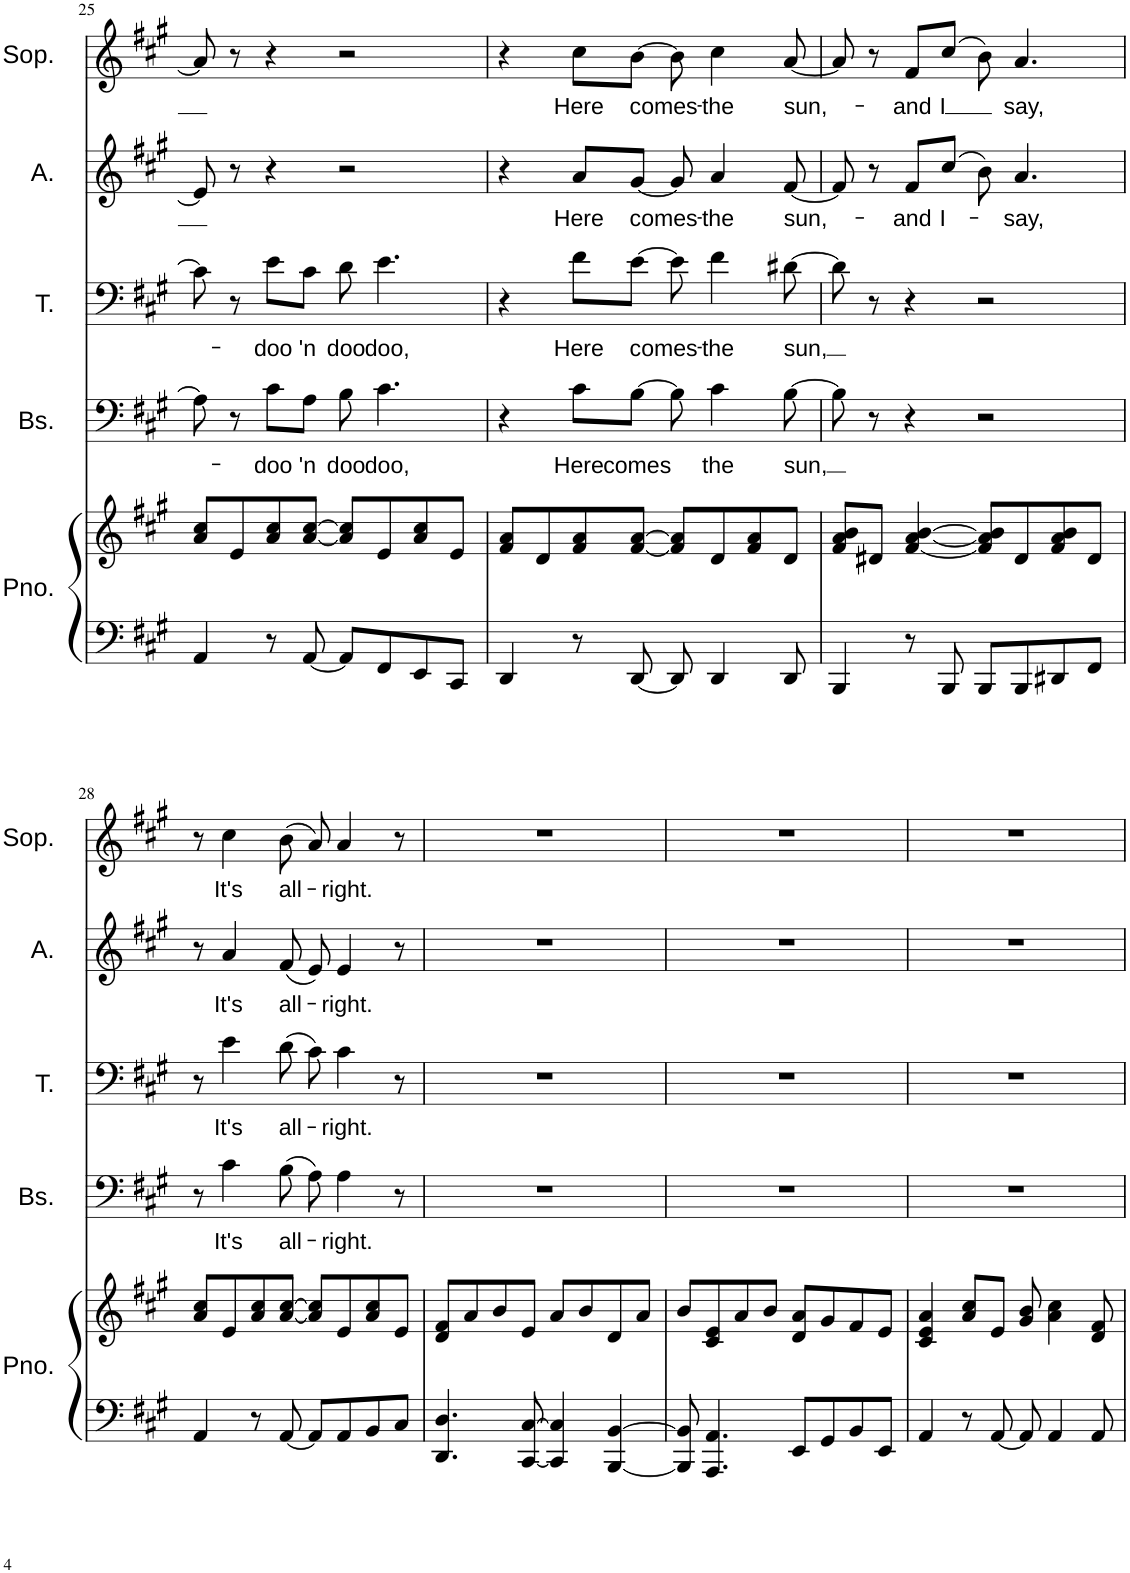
**kern	**kern	**kern	**text	**kern	**text	**kern	**text	**kern	**text
*part5	*part5	*part4	*part4	*part3	*part3	*part2	*part2	*part1	*part1
*staff6	*staff5	*staff4	*staff4	*staff3	*staff3	*staff2	*staff2	*staff1	*staff1
*I"Piano	*	*I"Bas	*	*I"Tenor	*	*I"Alt	*	*I"Sopraan	*
*I'Pno.	*	*I'Bs.	*	*I'T.	*	*I'A.	*	*I'Sop.	*
!!LO:PB:g=z
*clefF4	*clefG2	*clefF4	*	*clefF4	*	*clefG2	*	*clefG2	*
*k[f#c#g#]	*k[f#c#g#]	*k[f#c#g#]	*	*k[f#c#g#]	*	*k[f#c#g#]	*	*k[f#c#g#]	*
*M4/4	*M4/4	*M4/4	*	*M4/4	*	*M4/4	*	*M4/4	*
=25	=25	=25	=25	=25	=25	=25	=25	=25	=25
4AA/	8a/ 8cc#/L	8A\]	.	8c#\]	.	8e/]	.	8a/]	.
.	8e/	8r	.	8r	.	8r	.	8r	.
!	!	!	!LO:LY:b	!	!LO:LY:b	!	!	!	!
8r	8a/ 8cc#/	8c#\L	-doo	8e\L	-doo	4r	.	4r	.
!	!	!	!LO:LY:b	!	!LO:LY:b	!	!	!	!
[8AA/	[8a/ [8cc#/J	8A\J	'n	8c#\J	'n	.	.	.	.
!	!	!	!LO:LY:b	!	!LO:LY:b	!	!	!	!
8AA/L]	8a/] 8cc#/]L	8B\	doo	8d\	doo	2r	.	2r	.
!	!	!	!LO:LY:b	!	!LO:LY:b	!	!	!	!
8FF#/	8e/	4.c#\	doo,	4.e\	doo,	.	.	.	.
8EE/	8a/ 8cc#/	.	.	.	.	.	.	.	.
8CC#/J	8e/J	.	.	.	.	.	.	.	.
=26	=26	=26	=26	=26	=26	=26	=26	=26	=26
4DD/	8f#/ 8a/L	4r	.	4r	.	4r	.	4r	.
.	8d/	.	.	.	.	.	.	.	.
!	!	!	!LO:LY:b	!	!LO:LY:b	!	!LO:LY:b	!	!LO:LY:b
8r	8f#/ 8a/	8c#\L	Here	8f#\L	Here	8a/L	Here	8cc#\L	Here
!	!	!	!LO:LY:b	!	!LO:LY:b	!	!LO:LY:b	!	!LO:LY:b
[8DD/	[8f#/ [8a/J	[8B\J	comes	[8e\J	comes-	[8g#/J	comes-	[8b\J	comes-
8DD/]	8f#/] 8a/]L	8B\]	.	8e\]	.	8g#/]	.	8b\]	.
!	!	!	!LO:LY:b	!	!LO:LY:b	!	!LO:LY:b	!	!LO:LY:b
4DD/	8d/	4c#\	the	4f#\	-the	4a/	-the	4cc#\	-the
.	8f#/ 8a/	.	.	.	.	.	.	.	.
!	!	!	!LO:LY:b	!	!LO:LY:b	!	!LO:LY:b	!	!LO:LY:b
8DD/	8d/J	[8B\	sun,	[8d#X\	sun,	[8f#/	sun,-	[8a/	sun,-
=27	=27	=27	=27	=27	=27	=27	=27	=27	=27
4BBB/	8f#/ 8a/ 8b/L	8B\]	.	8d#\]	.	8f#/]	.	8a/]	.
.	8d#X/J	8r	.	8r	.	8r	.	8r	.
!	!	!	!	!	!	!	!LO:LY:b	!	!LO:LY:b
8r	[4f#/ [4a/ [4b/	4r	.	4r	.	8f#/L	-and	8f#/L	-and
!	!	!	!	!	!	!	!LO:LY:b	!	!LO:LY:b
8BBB/	.	.	.	.	.	(8cc#/J	I-	(8cc#/J	I
8BBB/L	8f#/] 8a/] 8b/]L	2r	.	2r	.	8b\)	.	8b\)	.
!	!	!	!	!	!	!	!LO:LY:b	!	!LO:LY:b
8BBB/	8d#/	.	.	.	.	4.a/	-say,	4.a/	say,
8DD#X/	8f#/ 8a/ 8b/	.	.	.	.	.	.	.	.
8FF#/J	8d#/J	.	.	.	.	.	.	.	.
!!LO:LB:g=z
=28	=28	=28	=28	=28	=28	=28	=28	=28	=28
4AA/	8a/ 8cc#/L	8r	.	8r	.	8r	.	8r	.
!	!	!	!LO:LY:b	!	!LO:LY:b	!	!LO:LY:b	!	!LO:LY:b
.	8e/	4c#\	It's	4e\	It's	4a/	It's	4cc#\	It's
8r	8a/ 8cc#/	.	.	.	.	.	.	.	.
!	!	!	!LO:LY:b	!	!LO:LY:b	!	!LO:LY:b	!	!LO:LY:b
[8AA/	[8a/ [8cc#/J	(8B\	all-	(8d\	all-	(8f#/	all-	(8b\	all-
8AA/L]	8a/] 8cc#/]L	8A\)	.	8c#\)	.	8e/)	.	8a/)	.
!	!	!	!LO:LY:b	!	!LO:LY:b	!	!LO:LY:b	!	!LO:LY:b
8AA/	8e/	4A\	-right.	4c#\	-right.	4e/	-right.	4a/	-right.
8BB/	8a/ 8cc#/	.	.	.	.	.	.	.	.
8C#/J	8e/J	8r	.	8r	.	8r	.	8r	.
=29	=29	=29	=29	=29	=29	=29	=29	=29	=29
4.DD/ 4.D/	8d/ 8f#/L	1r	.	1r	.	1r	.	1r	.
.	8a/	.	.	.	.	.	.	.	.
.	8b/	.	.	.	.	.	.	.	.
[8CC#/ [8C#/	8e/J	.	.	.	.	.	.	.	.
4CC#/] 4C#/]	8a/L	.	.	.	.	.	.	.	.
.	8b/	.	.	.	.	.	.	.	.
[4BBB/ [4BB/	8d/	.	.	.	.	.	.	.	.
.	8a/J	.	.	.	.	.	.	.	.
=30	=30	=30	=30	=30	=30	=30	=30	=30	=30
8BBB/] 8BB/]	8b/L	1r	.	1r	.	1r	.	1r	.
4.AAA/ 4.AA/	8c#/ 8e/	.	.	.	.	.	.	.	.
.	8a/	.	.	.	.	.	.	.	.
.	8b/J	.	.	.	.	.	.	.	.
8EE/L	8d/ 8a/L	.	.	.	.	.	.	.	.
8GG#/	8g#/	.	.	.	.	.	.	.	.
8BB/	8f#/	.	.	.	.	.	.	.	.
8EE/J	8e/J	.	.	.	.	.	.	.	.
=31	=31	=31	=31	=31	=31	=31	=31	=31	=31
4AA/	4c#/ 4e/ 4a/	1r	.	1r	.	1r	.	1r	.
8r	8a/ 8cc#/L	.	.	.	.	.	.	.	.
[8AA/	8e/J	.	.	.	.	.	.	.	.
8AA/]	8g#/ 8b/	.	.	.	.	.	.	.	.
4AA/	4a\ 4cc#\	.	.	.	.	.	.	.	.
8AA/	8d/ 8f#/	.	.	.	.	.	.	.	.
=	=	=	=	=	=	=	=	=	=
*-	*-	*-	*-	*-	*-	*-	*-	*-	*-
